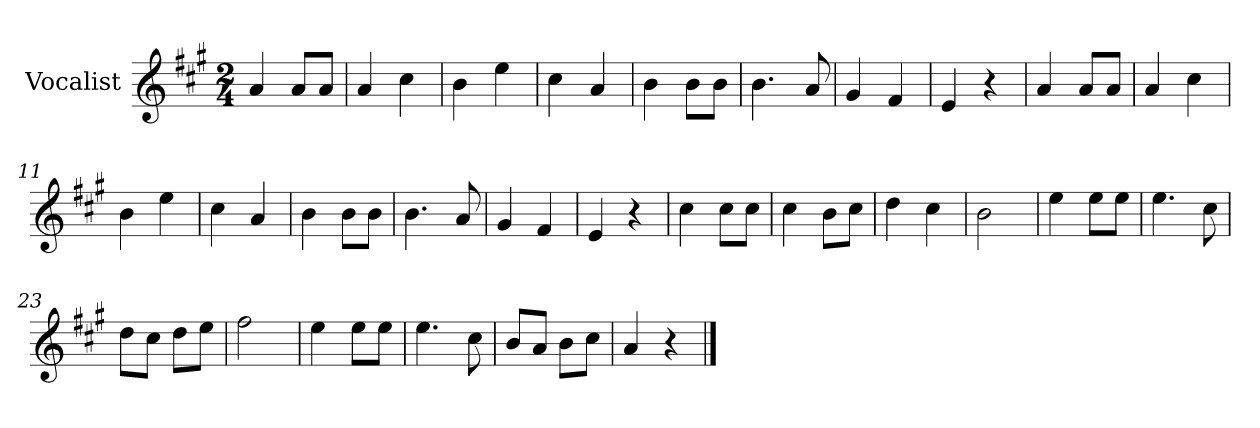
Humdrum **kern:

**kern
*part1
*staff1
*I"Vocalist
*k[f#c#g#]
*A:
*M2/4
=1
4a
8aL
8aJ
=2
4a
4cc#
=3
4b
4ee
=4
4cc#
4a
=5
4b
8bL
8bJ
=6
4.b
8a
=7
4g#
4f#
=8
4e
4r
=9
4a
8aL
8aJ
=10
4a
4cc#
=11
4b
4ee
=12
4cc#
4a
=13
4b
8bL
8bJ
=14
4.b
8a
=15
4g#
4f#
=16
4e
4r
=17
4cc#
8cc#L
8cc#J
=18
4cc#
8bL
8cc#J
=19
4dd
4cc#
=20
2b
=21
4ee
8eeL
8eeJ
=22
4.ee
8cc#
=23
8ddL
8cc#J
8ddL
8eeJ
=24
2ff#
=25
4ee
8eeL
8eeJ
=26
4.ee
8cc#
=27
8bL
8aJ
8bL
8cc#J
=28
4a
4r
==
*-
